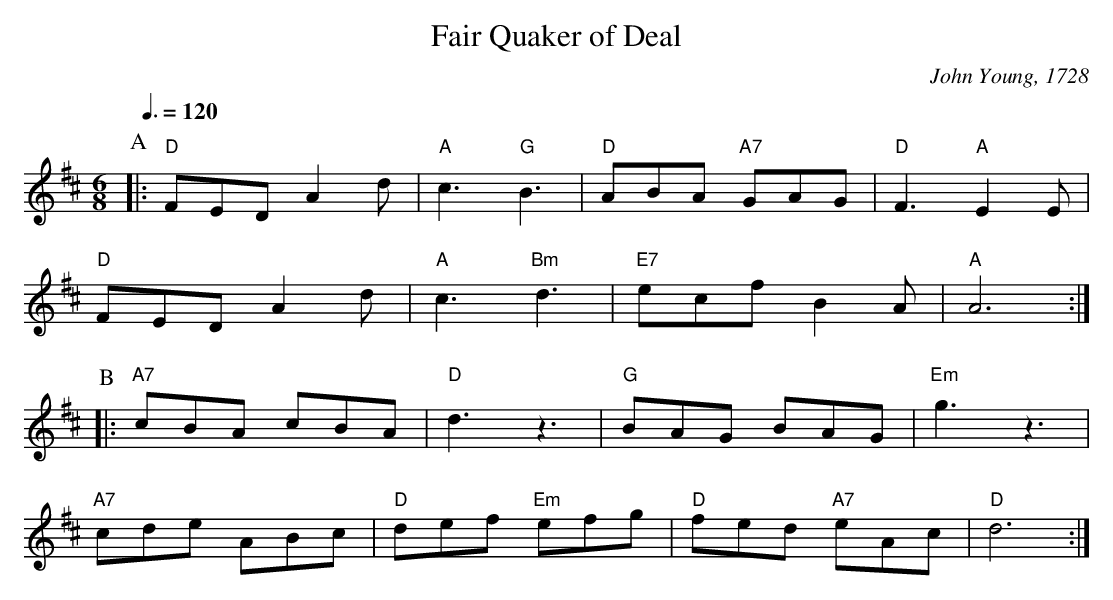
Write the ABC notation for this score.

X:1
T:Fair Quaker of Deal
C:John Young, 1728
Q:3/8=120
M:6/8
L:1/8
K:D
P:A
|: "D"FED A2d | "A"c3 "G"B3 | "D"ABA "A7"GAG | "D"F3 "A"E2E |
"D"FED A2d | "A"c3 "Bm"d3 | "E7"ecf B2A | "A"A6 :|
P:B
|: "A7"cBA cBA | "D"d3 z3 | "G"BAG BAG | "Em"g3 z3 |
"A7"cde ABc | "D"def "Em"efg | "D"fed "A7"eAc | "D"d6 :|
